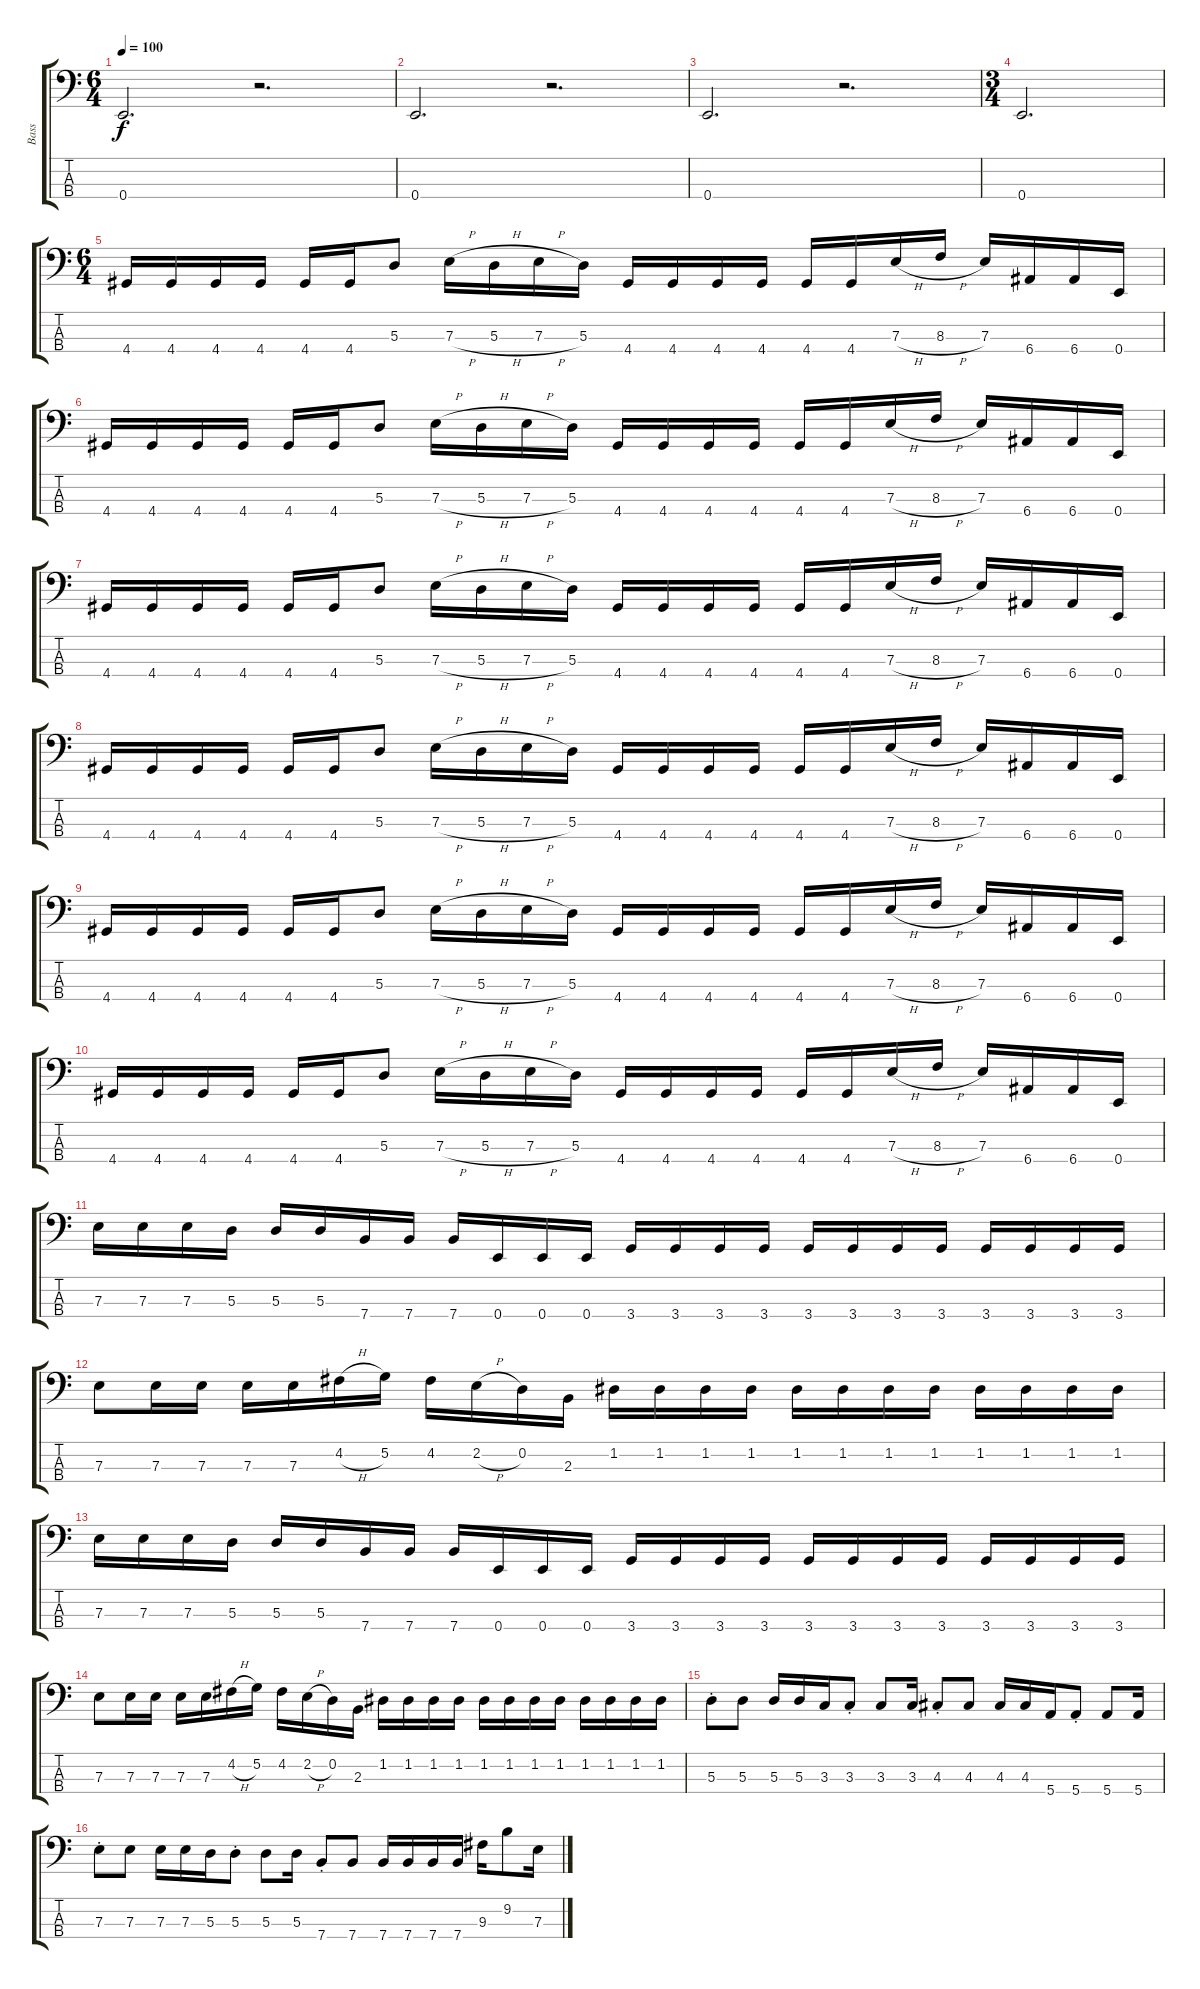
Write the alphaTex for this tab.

\track ("Bass" "Bass") {instrument electricbassfinger}
\staff {score tabs}
\tuning (G2 D2 A1 E1) {hide}
\ts (6 4)
\tempo 100
\clef f4
\ks c
0.4.2{d dy f} r.2{d} |
0.4.2{d} r.2{d} |
0.4.2{d} r.2{d} |
\ts (3 4)
0.4.2{d} |
\ts (6 4)
4.4.16 4.4.16 4.4.16 4.4.16 4.4.16 4.4.16 5.3.8 7.3{h}.16 5.3{h}.16 7.3{h}.16 5.3.16 4.4.16 4.4.16 4.4.16 4.4.16 4.4.16 4.4.16 7.3{h}.16 8.3{h}.16 7.3.16 6.4.16 6.4.16 0.4.16 |
4.4.16 4.4.16 4.4.16 4.4.16 4.4.16 4.4.16 5.3.8 7.3{h}.16 5.3{h}.16 7.3{h}.16 5.3.16 4.4.16 4.4.16 4.4.16 4.4.16 4.4.16 4.4.16 7.3{h}.16 8.3{h}.16 7.3.16 6.4.16 6.4.16 0.4.16 |
4.4.16 4.4.16 4.4.16 4.4.16 4.4.16 4.4.16 5.3.8 7.3{h}.16 5.3{h}.16 7.3{h}.16 5.3.16 4.4.16 4.4.16 4.4.16 4.4.16 4.4.16 4.4.16 7.3{h}.16 8.3{h}.16 7.3.16 6.4.16 6.4.16 0.4.16 |
4.4.16 4.4.16 4.4.16 4.4.16 4.4.16 4.4.16 5.3.8 7.3{h}.16 5.3{h}.16 7.3{h}.16 5.3.16 4.4.16 4.4.16 4.4.16 4.4.16 4.4.16 4.4.16 7.3{h}.16 8.3{h}.16 7.3.16 6.4.16 6.4.16 0.4.16 |
4.4.16 4.4.16 4.4.16 4.4.16 4.4.16 4.4.16 5.3.8 7.3{h}.16 5.3{h}.16 7.3{h}.16 5.3.16 4.4.16 4.4.16 4.4.16 4.4.16 4.4.16 4.4.16 7.3{h}.16 8.3{h}.16 7.3.16 6.4.16 6.4.16 0.4.16 |
4.4.16 4.4.16 4.4.16 4.4.16 4.4.16 4.4.16 5.3.8 7.3{h}.16 5.3{h}.16 7.3{h}.16 5.3.16 4.4.16 4.4.16 4.4.16 4.4.16 4.4.16 4.4.16 7.3{h}.16 8.3{h}.16 7.3.16 6.4.16 6.4.16 0.4.16 |
7.3.16 7.3.16 7.3.16 5.3.16 5.3.16 5.3.16 7.4.16 7.4.16 7.4.16 0.4.16 0.4.16 0.4.16 3.4.16 3.4.16 3.4.16 3.4.16 3.4.16 3.4.16 3.4.16 3.4.16 3.4.16 3.4.16 3.4.16 3.4.16 |
7.3.8 7.3.16 7.3.16 7.3.16 7.3.16 4.2{h}.16 5.2.16 4.2.16 2.2{h}.16 0.2.16 2.3.16 1.2.16 1.2.16 1.2.16 1.2.16 1.2.16 1.2.16 1.2.16 1.2.16 1.2.16 1.2.16 1.2.16 1.2.16 |
7.3.16 7.3.16 7.3.16 5.3.16 5.3.16 5.3.16 7.4.16 7.4.16 7.4.16 0.4.16 0.4.16 0.4.16 3.4.16 3.4.16 3.4.16 3.4.16 3.4.16 3.4.16 3.4.16 3.4.16 3.4.16 3.4.16 3.4.16 3.4.16 |
7.3.8 7.3.16 7.3.16 7.3.16 7.3.16 4.2{h}.16 5.2.16 4.2.16 2.2{h}.16 0.2.16 2.3.16 1.2.16 1.2.16 1.2.16 1.2.16 1.2.16 1.2.16 1.2.16 1.2.16 1.2.16 1.2.16 1.2.16 1.2.16 |
5.3{st}.8 5.3.8 5.3.16 5.3.16 3.3.16 3.3{st}.8 3.3.8 3.3.16 4.3{st}.8 4.3.8 4.3.16 4.3.16 5.4.16 5.4{st}.8 5.4.8 5.4.16 |
7.3{st}.8 7.3.8 7.3.16 7.3.16 5.3.16 5.3{st}.8 5.3.8 5.3.16 7.4{st}.8 7.4.8 7.4.16 7.4.16 7.4.16 7.4.16 9.3.16 9.2.8 7.3.16
